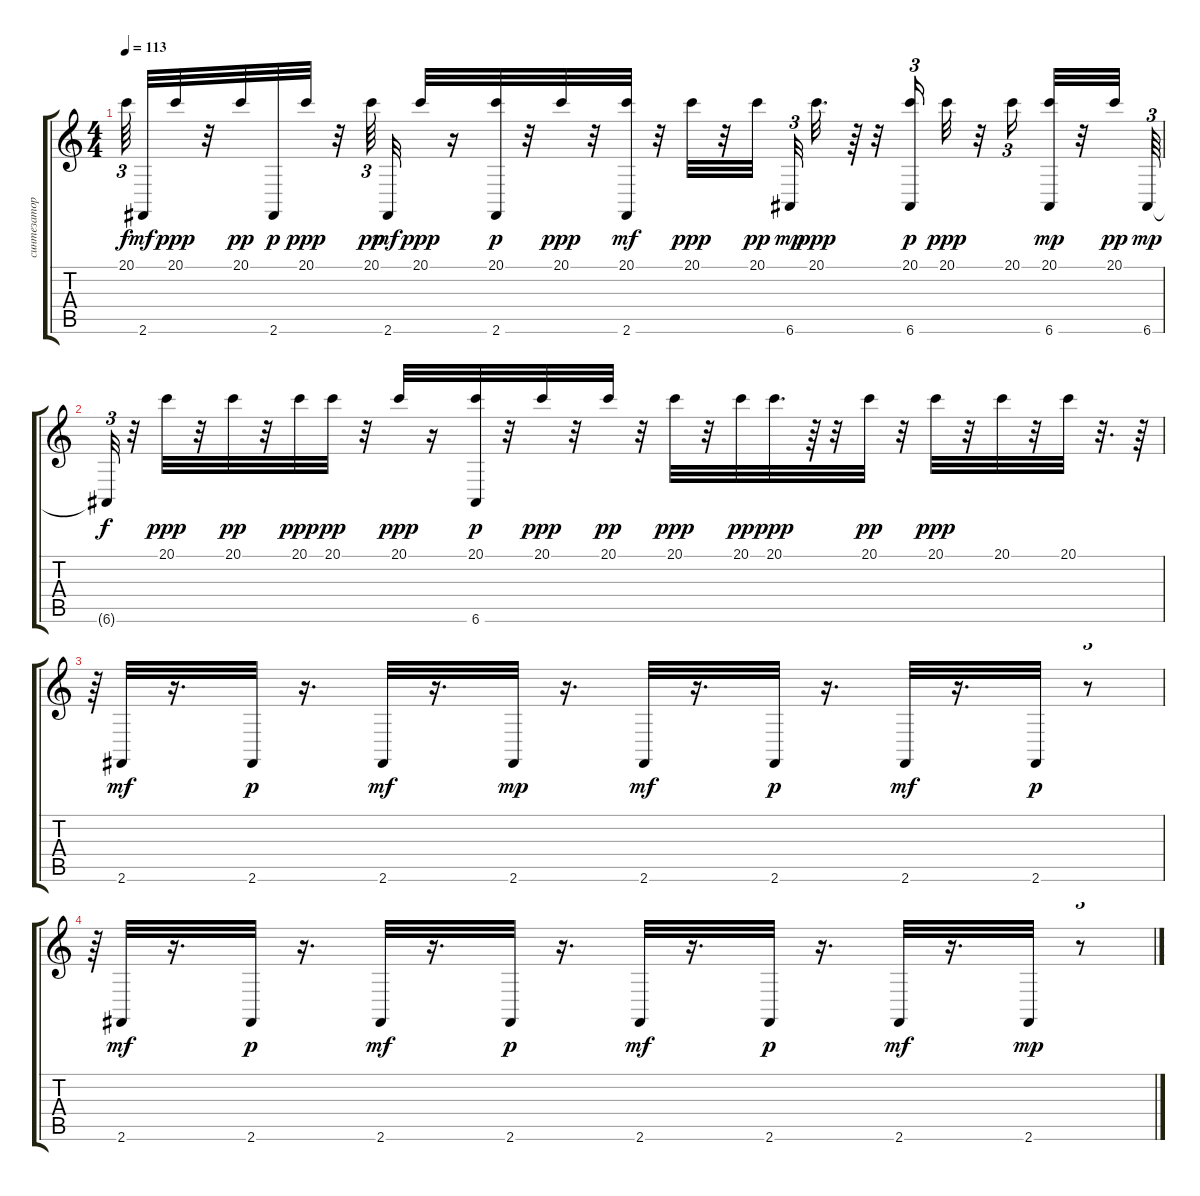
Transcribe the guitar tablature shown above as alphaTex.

\track ("синтезатор" "синтезатор") {instrument acousticgrandpiano}
\staff {score tabs}
\tuning (E4 B3 G3 D3 A2 E2) {hide}
\ts (4 4)
\tempo 113
\clef g2
\ks c
20.1{t}.64{tu (3 2) dy f beam splitsecondary} 2.6.32{dy mf} 20.1.32{dy ppp} r.32 20.1.32{dy pp} 2.6.32{dy p} 20.1.32{dy ppp} r.32 20.1.64{tu (3 2) dy pp} 2.6.32{dy mf} 20.1.32{dy ppp} r.16 (20.1 2.6).32{dy p} r.32 20.1.32{dy ppp} r.32 (20.1 2.6).32{dy mf} r.32 20.1.32{dy ppp} r.32 20.1.32{dy pp beam splitsecondary} 6.6.32{tu (3 2) dy mp} 20.1.32{d dy ppp} r.64 r.32 (20.1 6.6).16{tu (3 2) dy p} 20.1.32{dy ppp} r.32 20.1.16{tu (3 2)} (20.1 6.6).32{dy mp} r.32 20.1.32{dy pp} 6.6.64{tu (3 2) dy mp} |
6.6{t}.32{tu (3 2) dy f} r.32 20.1.32{dy ppp} r.32 20.1.32{dy pp} r.32 20.1.32{dy ppp} 20.1.32{dy pp} r.32 20.1.32{dy ppp} r.16 (20.1 6.6).32{dy p} r.32 20.1.32{dy ppp} r.32 20.1.32{dy pp} r.32 20.1.32{dy ppp} r.32 20.1.32{dy pp} 20.1.32{d dy ppp} r.64 r.32 20.1.32{dy pp} r.32 20.1.32{dy ppp} r.32 20.1.32 r.32 20.1.32 r.32{d} r.64 |
r.64{tu (3 2)} 2.6.32{dy mf} r.16{d} 2.6.32{dy p} r.16{d} 2.6.32{dy mf} r.16{d} 2.6.32{dy mp} r.16{d} 2.6.32{dy mf} r.16{d} 2.6.32{dy p} r.16{d} 2.6.32{dy mf} r.16{d} 2.6.32{dy p} r.8{tu (3 2)} |
r.64{tu (3 2)} 2.6.32{dy mf} r.16{d} 2.6.32{dy p} r.16{d} 2.6.32{dy mf} r.16{d} 2.6.32{dy p} r.16{d} 2.6.32{dy mf} r.16{d} 2.6.32{dy p} r.16{d} 2.6.32{dy mf} r.16{d} 2.6.32{dy mp} r.8{tu (3 2)}
